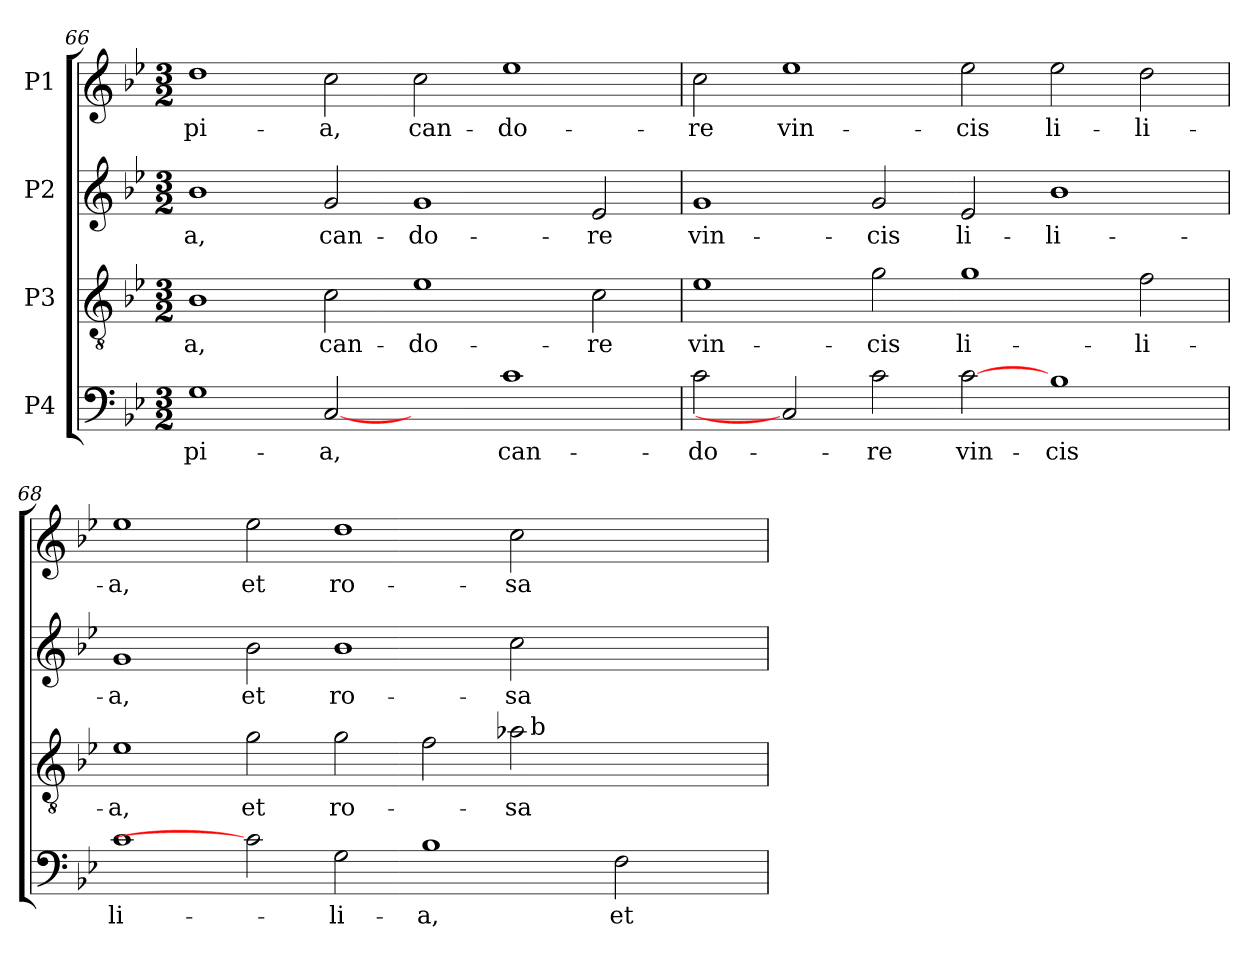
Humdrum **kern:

**kern	**text	**kern	**text	**kern	**text	**kern	**text
*part4	*part4	*part3	*part3	*part2	*part2	*part1	*part1
*staff4	*staff4	*staff3	*staff3	*staff2	*staff2	*staff1	*staff1
*I"P4	*	*I"P3	*	*I"P2	*	*I"P1	*
*clefF4	*	*clefGv2	*	*clefG2	*	*clefG2	*
*	*	*ITrd7c12	*	*	*	*	*
*k[b-e-]	*	*k[b-e-]	*	*k[b-e-]	*	*k[b-e-]	*
*B-:	*	*B-:	*	*B-:	*	*B-:	*
*M3/2	*	*M3/2	*	*M3/2	*	*M3/2	*
=66	=66	=66	=66	=66	=66	=66	=66
!	!LO:LY:b:color=#000000	!	!	!	!	!	!
!	!	!	!LO:LY:b:color=#000000	!	!	!	!
!	!	!	!	!	!LO:LY:b:color=#000000	!	!
!	!	!	!	!	!	!	!LO:LY:b:color=#000000
1Gi	pi-	1BB-i	-a,	1b-i	-a,	1ddi	pi-
!	!LO:LY:b:color=#000000	!	!	!	!	!	!
!	!	!	!LO:LY:b:color=#000000	!	!	!	!
!	!	!	!	!	!LO:LY:b:color=#000000	!	!
!	!	!	!	!	!	!	!LO:LY:b:color=#000000
[2Ci	-a,	2Ci\	can-	2gi/	can-	2cci\	-a,
!	!	!	!LO:LY:b:color=#000000	!	!	!	!
!	!	!	!	!	!LO:LY:b:color=#000000	!	!
!	!	!	!	!	!	!	!LO:LY:b:color=#000000
2ryy	.	1E-i	-do-	1gi	-do-	2cci\	can-
!	!LO:LY:b:color=#000000	!	!	!	!	!	!
!	!	!	!	!	!	!	!LO:LY:b:color=#000000
1ci	can-	.	.	.	.	1ee-i	-do-
!	!	!	!LO:LY:b:color=#000000	!	!	!	!
!	!	!	!	!	!LO:LY:b:color=#000000	!	!
.	.	2Ci\	-re	2e-i/	-re	.	.
!!LO:LB:g=z
=67	=67	=67	=67	=67	=67	=67	=67
!	!LO:LY:b:color=#000000	!	!	!	!	!	!
!	!	!	!LO:LY:b:color=#000000	!	!	!	!
!	!	!	!	!	!LO:LY:b:color=#000000	!	!
!	!	!	!	!	!	!	!LO:LY:b:color=#000000
2ci\	-do-	1E-i	vin-	1gi	vin-	2cci\	-re
!	!	!	!	!	!	!	!LO:LY:b:color=#000000
2Ci]	.	.	.	.	.	1ee-i	vin-
!	!LO:LY:b:color=#000000	!	!	!	!	!	!
!	!	!	!LO:LY:b:color=#000000	!	!	!	!
!	!	!	!	!	!LO:LY:b:color=#000000	!	!
2ci\	-re	2Gi\	-cis	2gi/	-cis	.	.
!	!LO:LY:b:color=#000000	!	!	!	!	!	!
!	!	!	!LO:LY:b:color=#000000	!	!	!	!
!	!	!	!	!	!LO:LY:b:color=#000000	!	!
!	!	!	!	!	!	!	!LO:LY:b:color=#000000
[2ci	vin-	1Gi	li-	2e-i/	li-	2ee-i\	-cis
!	!LO:LY:b:color=#000000	!	!	!	!	!	!
!	!	!	!	!	!LO:LY:b:color=#000000	!	!
!	!	!	!	!	!	!	!LO:LY:b:color=#000000
1B-i	-cis	.	.	1b-i	-li-	2ee-i\	li-
!	!	!	!LO:LY:b:color=#000000	!	!	!	!
!	!	!	!	!	!	!	!LO:LY:b:color=#000000
.	.	2Fi\	-li-	.	.	2ddi\	-li-
=68	=68	=68	=68	=68	=68	=68	=68
!	!LO:LY:b:color=#000000	!	!	!	!	!	!
!	!	!	!LO:LY:b:color=#000000	!	!	!	!
!	!	!	!	!	!LO:LY:b:color=#000000	!	!
!	!	!	!	!	!	!	!LO:LY:b:color=#000000
*	*	*^	*	*	*	*	*
1ci	li-	1E-i	1ryy	-a,	1gi	-a,	1ee-i	-a,
!	!	!	!	!LO:LY:b:color=#000000	!	!	!	!
!	!	!	!	!	!	!LO:LY:b:color=#000000	!	!
!	!	!	!	!	!	!	!	!LO:LY:b:color=#000000
2ci]	.	2Gi\	1ryy	et	2b-i\	et	2ee-i\	et
!	!LO:LY:b:color=#000000	!	!	!	!	!	!	!
!	!	!	!	!LO:LY:b:color=#000000	!	!	!	!
!	!	!	!	!	!	!LO:LY:b:color=#000000	!	!
!	!	!	!	!	!	!	!	!LO:LY:b:color=#000000
2Gi\	-li-	2Gi\	.	ro-	1b-i	ro-	1ddi	ro-
!	!LO:LY:b:color=#000000	!	!	!	!	!	!	!
1B-i	-a,	2Fi\	2ryy	.	.	.	.	.
!	!	!	!	!LO:LY:b:color=#000000	!	!	!	!
!	!	!	!	!	!	!LO:LY:b:color=#000000	!	!
!	!	!	!	!	!	!	!	!LO:LY:b:color=#000000
.	.	2A-i\	32ryy	-sa	2cci\	-sa	2cci\	-sa
.	.	.	256ryy	.	.	.	.	.
!	!	!	!LO:TX:a:t=b	!	!	!	!	!
.	.	.	2ryy	.	.	.	.	.
!	!LO:LY:b:color=#000000	!	!	!	!	!	!	!
2Fi\	et	2ryy	.	.	2ryy	.	2ryy	.
.	.	.	4ryy	.	.	.	.	.
.	.	.	8ryy	.	.	.	.	.
.	.	.	16ryy	.	.	.	.	.
.	.	.	64..ryy	.	.	.	.	.
*	*	*v	*v	*	*	*	*	*
=	=	=	=	=	=	=	=
*-	*-	*-	*-	*-	*-	*-	*-
